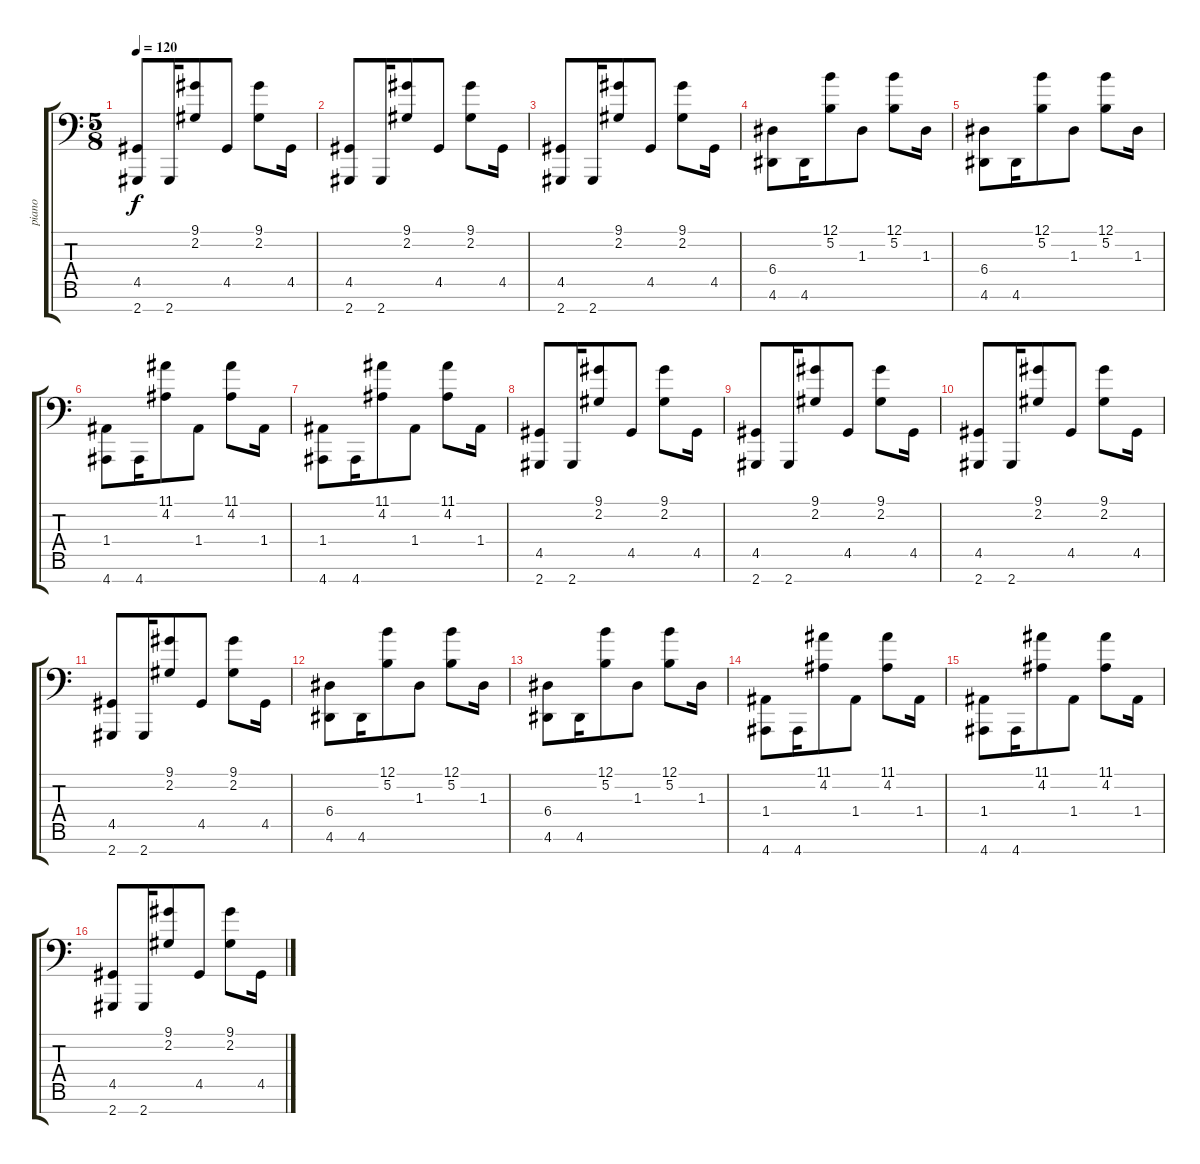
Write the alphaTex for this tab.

\track ("piano" "piano") {instrument electricgrandpiano}
\staff {score tabs}
\tuning (B3 Gb3 D3 A2 E2 B1 Gb1) {hide}
\ts (5 8)
\tempo 120
\clef f4
\ks c
(4.5 2.7).8{dy f} 2.7.16 (9.1 2.2).8 4.5.8 (9.1 2.2).8 4.5.16 |
(4.5 2.7).8 2.7.16 (9.1 2.2).8 4.5.8 (9.1 2.2).8 4.5.16 |
(4.5 2.7).8 2.7.16 (9.1 2.2).8 4.5.8 (9.1 2.2).8 4.5.16 |
(6.4 4.6).8 4.6.16 (12.1 5.2).8 1.3.8 (12.1 5.2).8 1.3.16 |
(6.4 4.6).8 4.6.16 (12.1 5.2).8 1.3.8 (12.1 5.2).8 1.3.16 |
(1.4 4.7).8 4.7.16 (11.1 4.2).8 1.4.8 (11.1 4.2).8 1.4.16 |
(1.4 4.7).8 4.7.16 (11.1 4.2).8 1.4.8 (11.1 4.2).8 1.4.16 |
(4.5 2.7).8 2.7.16 (9.1 2.2).8 4.5.8 (9.1 2.2).8 4.5.16 |
(4.5 2.7).8 2.7.16 (9.1 2.2).8 4.5.8 (9.1 2.2).8 4.5.16 |
(4.5 2.7).8 2.7.16 (9.1 2.2).8 4.5.8 (9.1 2.2).8 4.5.16 |
(4.5 2.7).8 2.7.16 (9.1 2.2).8 4.5.8 (9.1 2.2).8 4.5.16 |
(6.4 4.6).8 4.6.16 (12.1 5.2).8 1.3.8 (12.1 5.2).8 1.3.16 |
(6.4 4.6).8 4.6.16 (12.1 5.2).8 1.3.8 (12.1 5.2).8 1.3.16 |
(1.4 4.7).8 4.7.16 (11.1 4.2).8 1.4.8 (11.1 4.2).8 1.4.16 |
(1.4 4.7).8 4.7.16 (11.1 4.2).8 1.4.8 (11.1 4.2).8 1.4.16 |
(4.5 2.7).8 2.7.16 (9.1 2.2).8 4.5.8 (9.1 2.2).8 4.5.16
